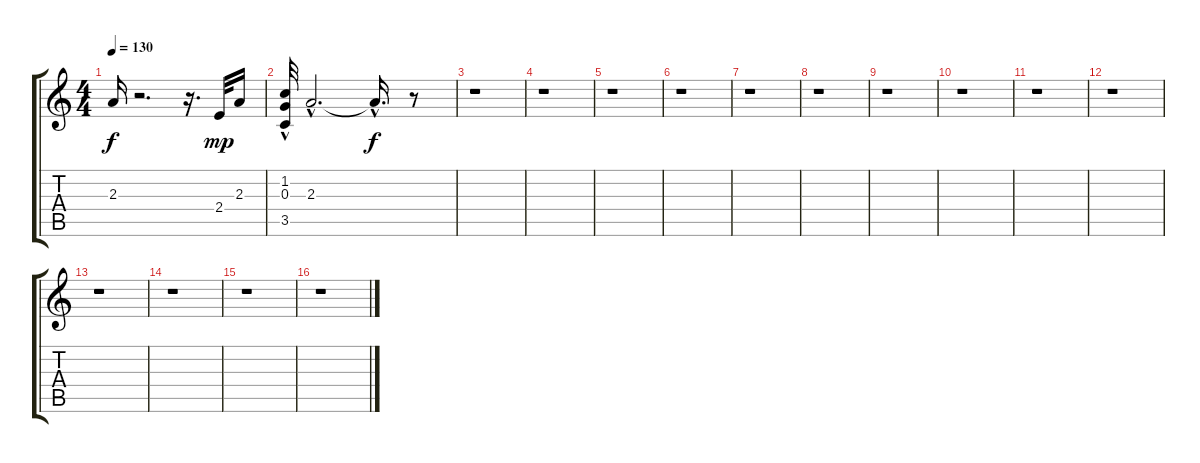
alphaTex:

\track "" {instrument electricguitarclean}
\staff {score tabs}
\tuning (E4 B3 G3 D3 A2 E2) {hide}
\ts (4 4)
\tempo 130
\clef g2
\ks c
2.3{t}.16{dy f} r.2{d} r.16{d} 2.4.32{dy mp} 2.3.16 |
(1.2 0.3{hac} 3.5{hac}).32 2.3{hac}.2{d} 2.3{hac t}.16{d dy f} r.8 |
r.1 |
r.1 |
r.1 |
r.1 |
r.1 |
r.1 |
r.1 |
r.1 |
r.1 |
r.1 |
r.1 |
r.1 |
r.1 |
r.1
